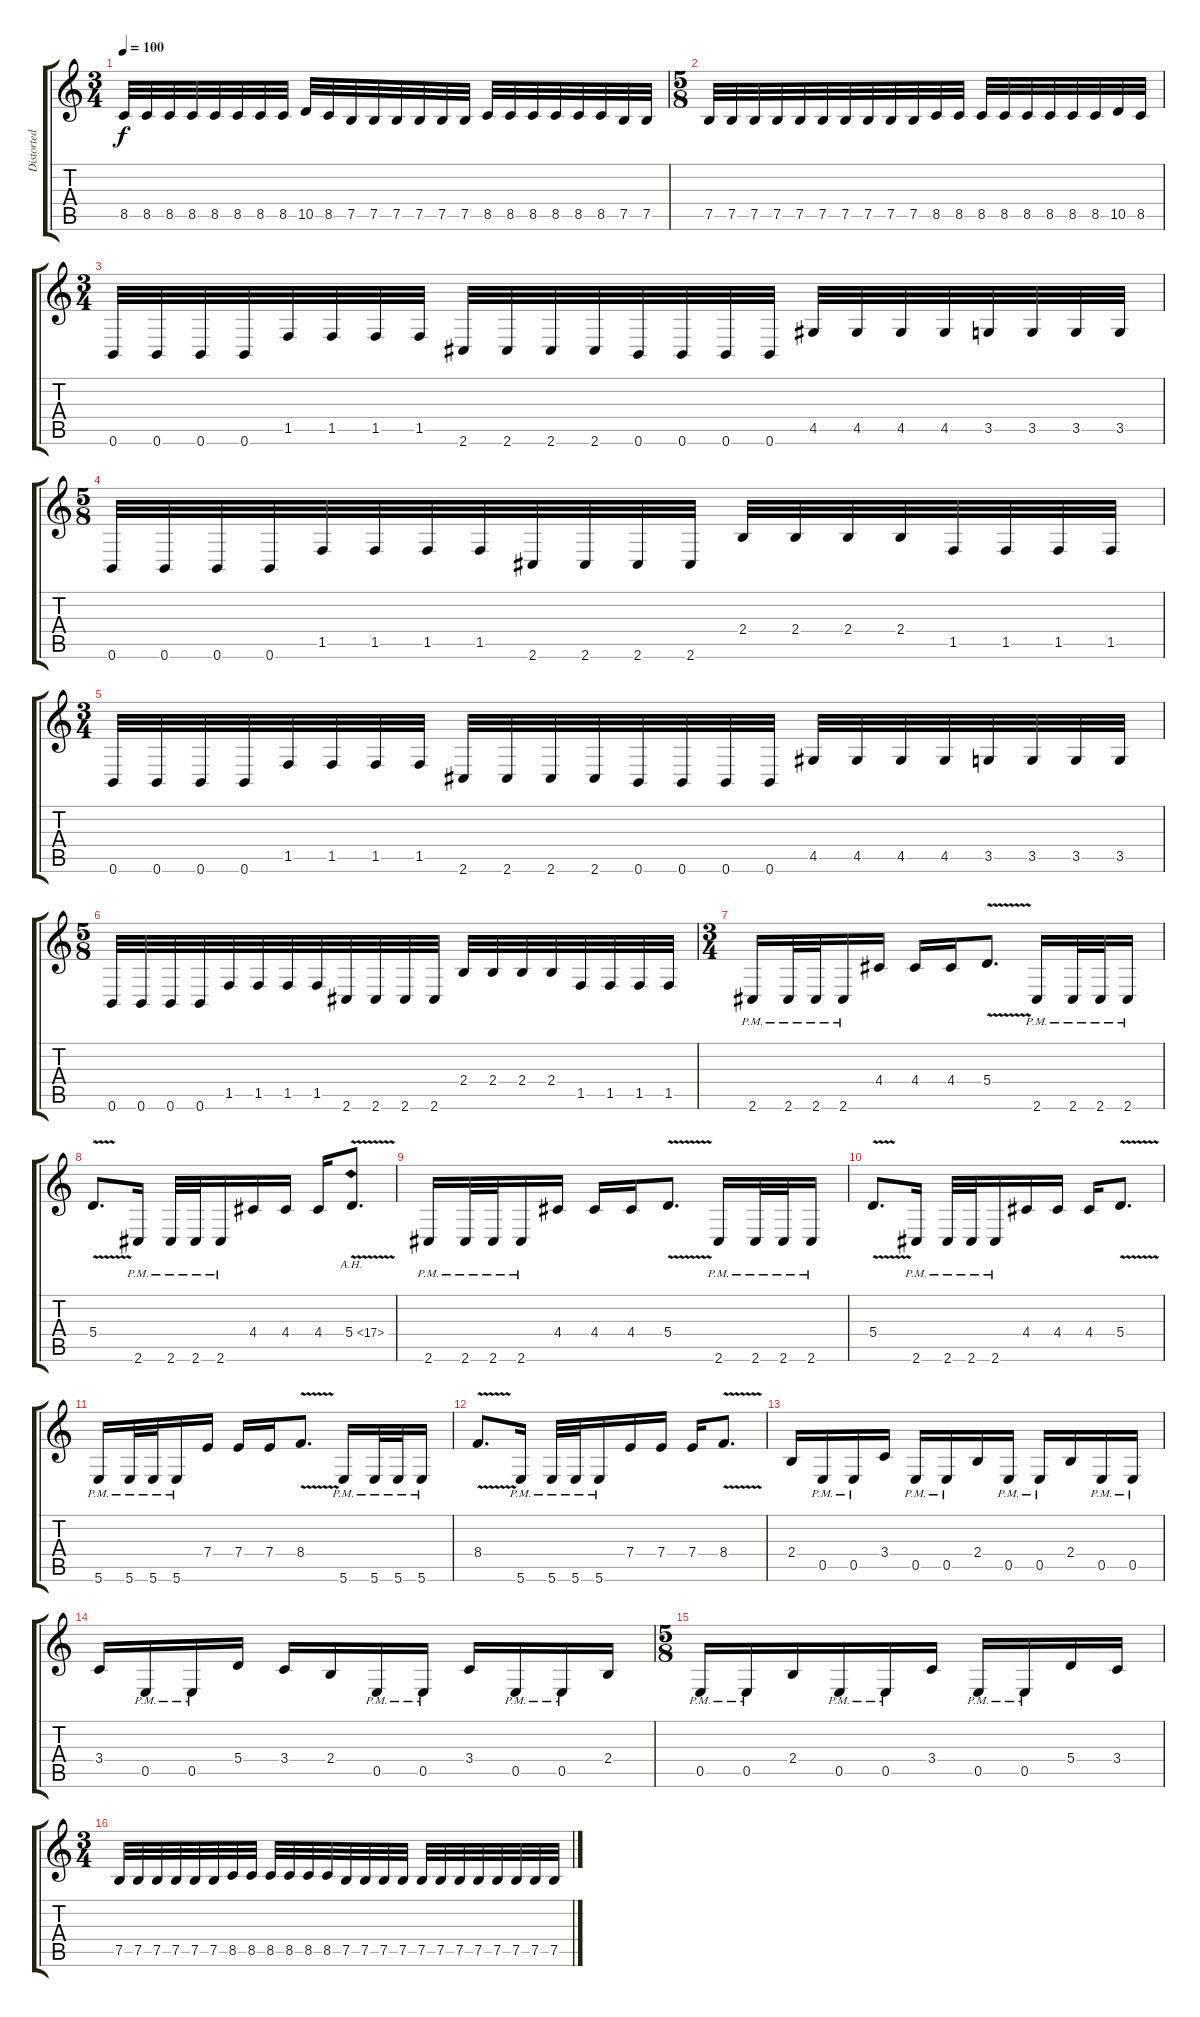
\track ("Distorted Guitar 1" "Distorted ") {instrument distortionguitar}
\staff {score tabs}
\tuning (B3 Gb3 D3 A2 E2 B1) {hide}
\ts (3 4)
\tempo 100
\clef g2
\ks c
8.5.32{dy f} 8.5.32 8.5.32 8.5.32 8.5.32 8.5.32 8.5.32 8.5.32 10.5.32 8.5.32 7.5.32 7.5.32 7.5.32 7.5.32 7.5.32 7.5.32 8.5.32 8.5.32 8.5.32 8.5.32 8.5.32 8.5.32 7.5.32 7.5.32 |
\ts (5 8)
7.5.32 7.5.32 7.5.32 7.5.32 7.5.32 7.5.32 7.5.32 7.5.32 7.5.32 7.5.32 8.5.32 8.5.32 8.5.32 8.5.32 8.5.32 8.5.32 8.5.32 8.5.32 10.5.32 8.5.32 |
\ts (3 4)
0.6.32 0.6.32 0.6.32 0.6.32 1.5.32 1.5.32 1.5.32 1.5.32 2.6.32 2.6.32 2.6.32 2.6.32 0.6.32 0.6.32 0.6.32 0.6.32 4.5.32 4.5.32 4.5.32 4.5.32 3.5.32 3.5.32 3.5.32 3.5.32 |
\ts (5 8)
0.6.32 0.6.32 0.6.32 0.6.32 1.5.32 1.5.32 1.5.32 1.5.32 2.6.32 2.6.32 2.6.32 2.6.32 2.4.32 2.4.32 2.4.32 2.4.32 1.5.32 1.5.32 1.5.32 1.5.32 |
\ts (3 4)
0.6.32 0.6.32 0.6.32 0.6.32 1.5.32 1.5.32 1.5.32 1.5.32 2.6.32 2.6.32 2.6.32 2.6.32 0.6.32 0.6.32 0.6.32 0.6.32 4.5.32 4.5.32 4.5.32 4.5.32 3.5.32 3.5.32 3.5.32 3.5.32 |
\ts (5 8)
0.6.32 0.6.32 0.6.32 0.6.32 1.5.32 1.5.32 1.5.32 1.5.32 2.6.32 2.6.32 2.6.32 2.6.32 2.4.32 2.4.32 2.4.32 2.4.32 1.5.32 1.5.32 1.5.32 1.5.32 |
\ts (3 4)
2.6{pm}.16 2.6{pm}.32 2.6{pm}.32 2.6{pm}.16 4.4.16 4.4.16 4.4.16 5.4{v}.8{d} 2.6{pm}.16 2.6{pm}.32 2.6{pm}.32 2.6{pm}.16 |
5.4{v}.8{d} 2.6{pm}.16 2.6{pm}.32 2.6{pm}.32 2.6{pm}.16 4.4.16 4.4.16 4.4.16 5.4{ah 12 v}.8{d} |
2.6{pm}.16 2.6{pm}.32 2.6{pm}.32 2.6{pm}.16 4.4.16 4.4.16 4.4.16 5.4{v}.8{d} 2.6{pm}.16 2.6{pm}.32 2.6{pm}.32 2.6{pm}.16 |
5.4{v}.8{d} 2.6{pm}.16 2.6{pm}.32 2.6{pm}.32 2.6{pm}.16 4.4.16 4.4.16 4.4.16 5.4{v}.8{d} |
5.6{pm}.16 5.6{pm}.32 5.6{pm}.32 5.6{pm}.16 7.4.16 7.4.16 7.4.16 8.4{v}.8{d} 5.6{pm}.16 5.6{pm}.32 5.6{pm}.32 5.6{pm}.16 |
8.4{v}.8{d} 5.6{pm}.16 5.6{pm}.32 5.6{pm}.32 5.6{pm}.16 7.4.16 7.4.16 7.4.16 8.4{v}.8{d} |
2.4.16 0.5{pm}.16 0.5{pm}.16 3.4.16 0.5{pm}.16 0.5{pm}.16 2.4.16 0.5{pm}.16 0.5{pm}.16 2.4.16 0.5{pm}.16 0.5{pm}.16 |
3.4.16 0.5{pm}.16 0.5{pm}.16 5.4.16 3.4.16 2.4.16 0.5{pm}.16 0.5{pm}.16 3.4.16 0.5{pm}.16 0.5{pm}.16 2.4.16 |
\ts (5 8)
0.5{pm}.16 0.5{pm}.16 2.4.16 0.5{pm}.16 0.5{pm}.16 3.4.16 0.5{pm}.16 0.5{pm}.16 5.4.16 3.4.16 |
\ts (3 4)
7.5.32 7.5.32 7.5.32 7.5.32 7.5.32 7.5.32 8.5.32 8.5.32 8.5.32 8.5.32 8.5.32 8.5.32 7.5.32 7.5.32 7.5.32 7.5.32 7.5.32 7.5.32 7.5.32 7.5.32 7.5.32 7.5.32 7.5.32 7.5.32
